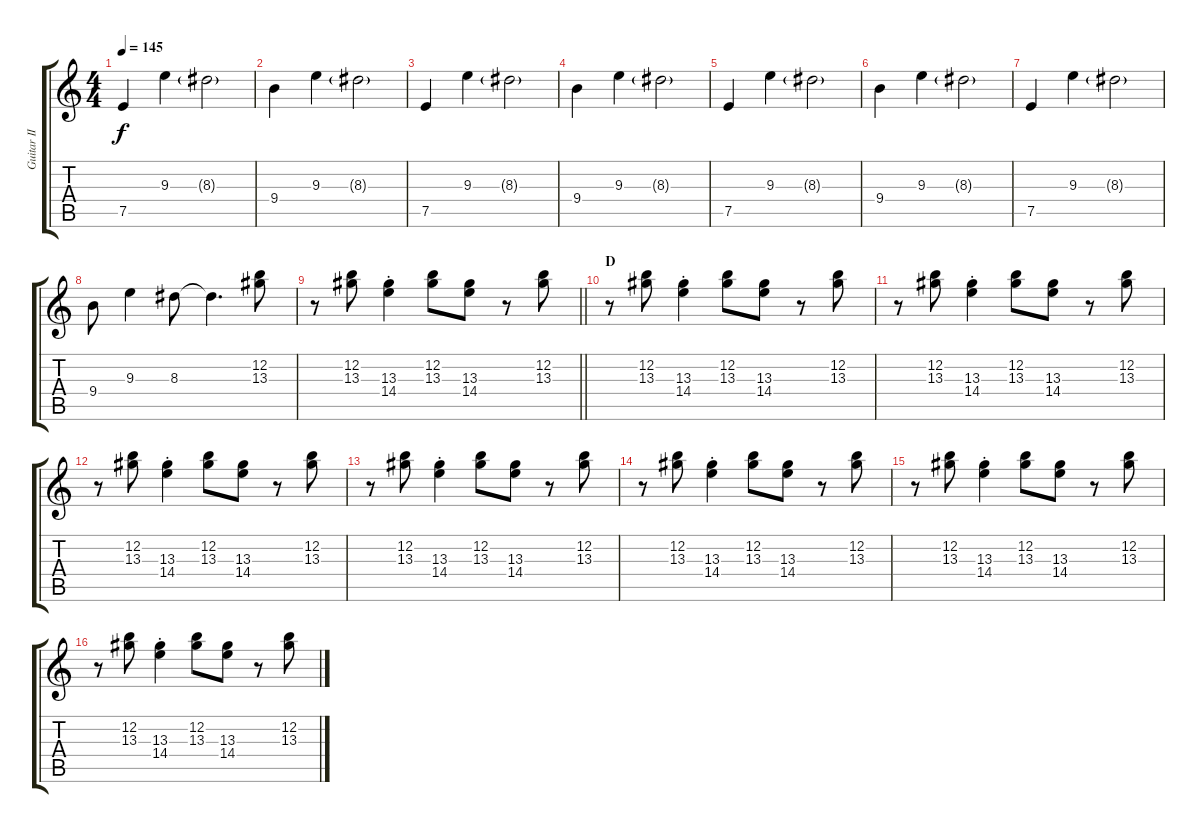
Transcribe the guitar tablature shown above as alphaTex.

\track ("Guitar II - Kita" "Guitar II ") {instrument overdrivenguitar}
\staff {score tabs}
\tuning (E4 B3 G3 D3 A2 E2) {hide}
\ts (4 4)
\tempo 145
\clef g2
\ks c
7.5.4{dy f} 9.3.4 8.3{g}.2 |
9.4.4 9.3.4 8.3{g}.2 |
7.5.4 9.3.4 8.3{g}.2 |
9.4.4 9.3.4 8.3{g}.2 |
7.5.4 9.3.4 8.3{g}.2 |
9.4.4 9.3.4 8.3{g}.2 |
7.5.4 9.3.4 8.3{g}.2 |
9.4.8 9.3.4 8.3.8 8.3{t}.4{d} (12.2 13.3).8 |
\barLineRight lightlight
r.8 (12.2 13.3).8 (13.3{st} 14.4{st}).4 (12.2 13.3).8 (13.3 14.4).8 r.8 (12.2 13.3).8 |
\section ("" "D")
r.8 (12.2 13.3).8 (13.3{st} 14.4{st}).4 (12.2 13.3).8 (13.3 14.4).8 r.8 (12.2 13.3).8 |
r.8 (12.2 13.3).8 (13.3{st} 14.4{st}).4 (12.2 13.3).8 (13.3 14.4).8 r.8 (12.2 13.3).8 |
r.8 (12.2 13.3).8 (13.3{st} 14.4{st}).4 (12.2 13.3).8 (13.3 14.4).8 r.8 (12.2 13.3).8 |
r.8 (12.2 13.3).8 (13.3{st} 14.4{st}).4 (12.2 13.3).8 (13.3 14.4).8 r.8 (12.2 13.3).8 |
r.8 (12.2 13.3).8 (13.3{st} 14.4{st}).4 (12.2 13.3).8 (13.3 14.4).8 r.8 (12.2 13.3).8 |
r.8 (12.2 13.3).8 (13.3{st} 14.4{st}).4 (12.2 13.3).8 (13.3 14.4).8 r.8 (12.2 13.3).8 |
r.8 (12.2 13.3).8 (13.3{st} 14.4{st}).4 (12.2 13.3).8 (13.3 14.4).8 r.8 (12.2 13.3).8
